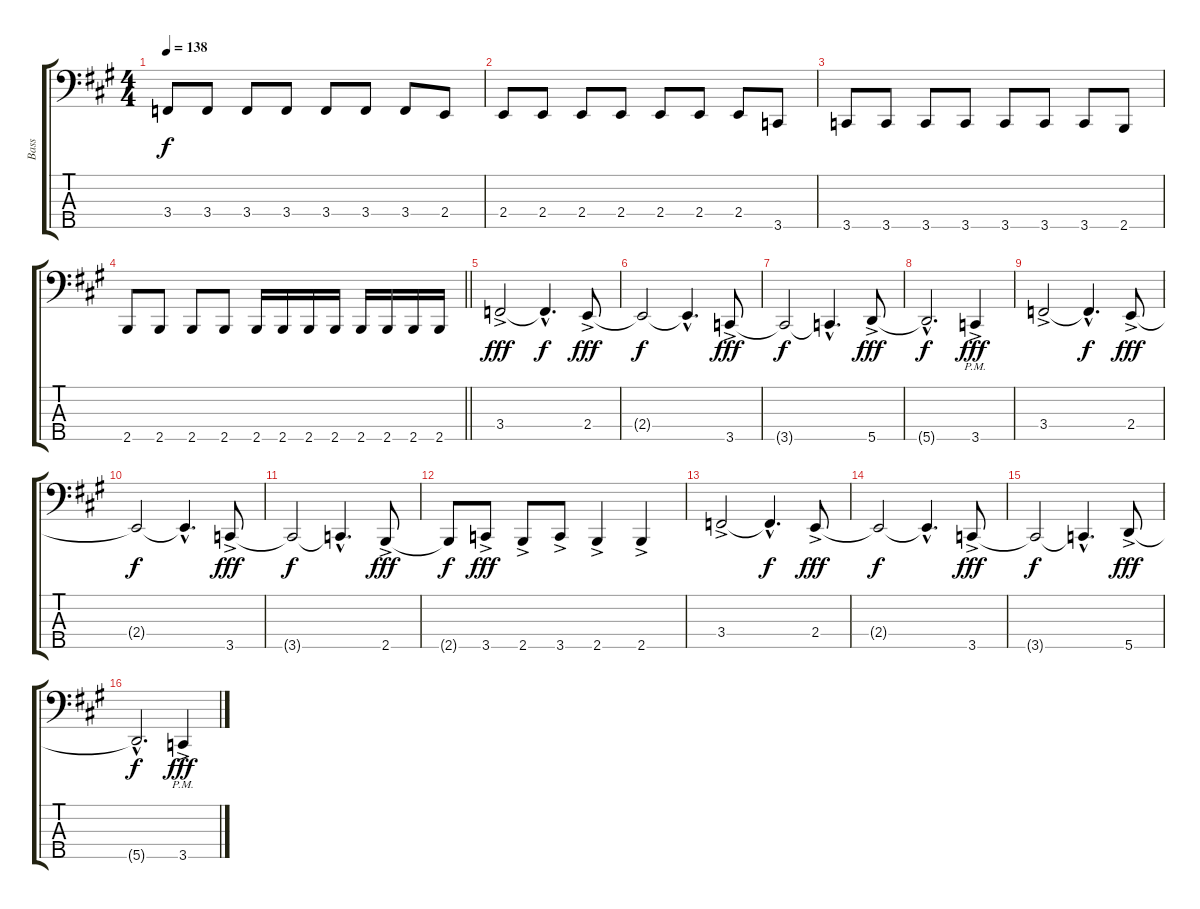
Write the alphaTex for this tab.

\track ("Bass" "Bass") {instrument electricbasspick}
\staff {score tabs}
\tuning (F2 C2 G1 D1 A0) {hide}
\ts (4 4)
\tempo 138
\clef f4
\ks f#minor
3.4.8{dy f} 3.4.8 3.4.8 3.4.8 3.4.8 3.4.8 3.4.8 2.4.8 |
2.4.8 2.4.8 2.4.8 2.4.8 2.4.8 2.4.8 2.4.8 3.5.8 |
3.5.8 3.5.8 3.5.8 3.5.8 3.5.8 3.5.8 3.5.8 2.5.8 |
\barLineRight lightlight
2.5.8 2.5.8 2.5.8 2.5.8 2.5.16 2.5.16 2.5.16 2.5.16 2.5.16 2.5.16 2.5.16 2.5.16 |
3.4{ac}.2{dy fff} 3.4{hac t}.4{d dy f} 2.4{ac}.8{dy fff} |
2.4{t}.2{dy f} 2.4{hac t}.4{d} 3.5{ac}.8{dy fff} |
3.5{t}.2{dy f} 3.5{hac t}.4{d} 5.5{ac}.8{dy fff} |
5.5{hac t}.2{d dy f} 3.5{ac pm}.4{dy fff} |
3.4{ac}.2 3.4{hac t}.4{d dy f} 2.4{ac}.8{dy fff} |
2.4{t}.2{dy f} 2.4{hac t}.4{d} 3.5{ac}.8{dy fff} |
3.5{t}.2{dy f} 3.5{hac t}.4{d} 2.5{ac}.8{dy fff} |
2.5{t}.8{dy f} 3.5{ac}.8{dy fff} 2.5{ac}.8 3.5{ac}.8 2.5{ac}.4 2.5{ac}.4 |
3.4{ac}.2 3.4{hac t}.4{d dy f} 2.4{ac}.8{dy fff} |
2.4{t}.2{dy f} 2.4{hac t}.4{d} 3.5{ac}.8{dy fff} |
3.5{t}.2{dy f} 3.5{hac t}.4{d} 5.5{ac}.8{dy fff} |
5.5{hac t}.2{d dy f} 3.5{ac pm}.4{dy fff}
